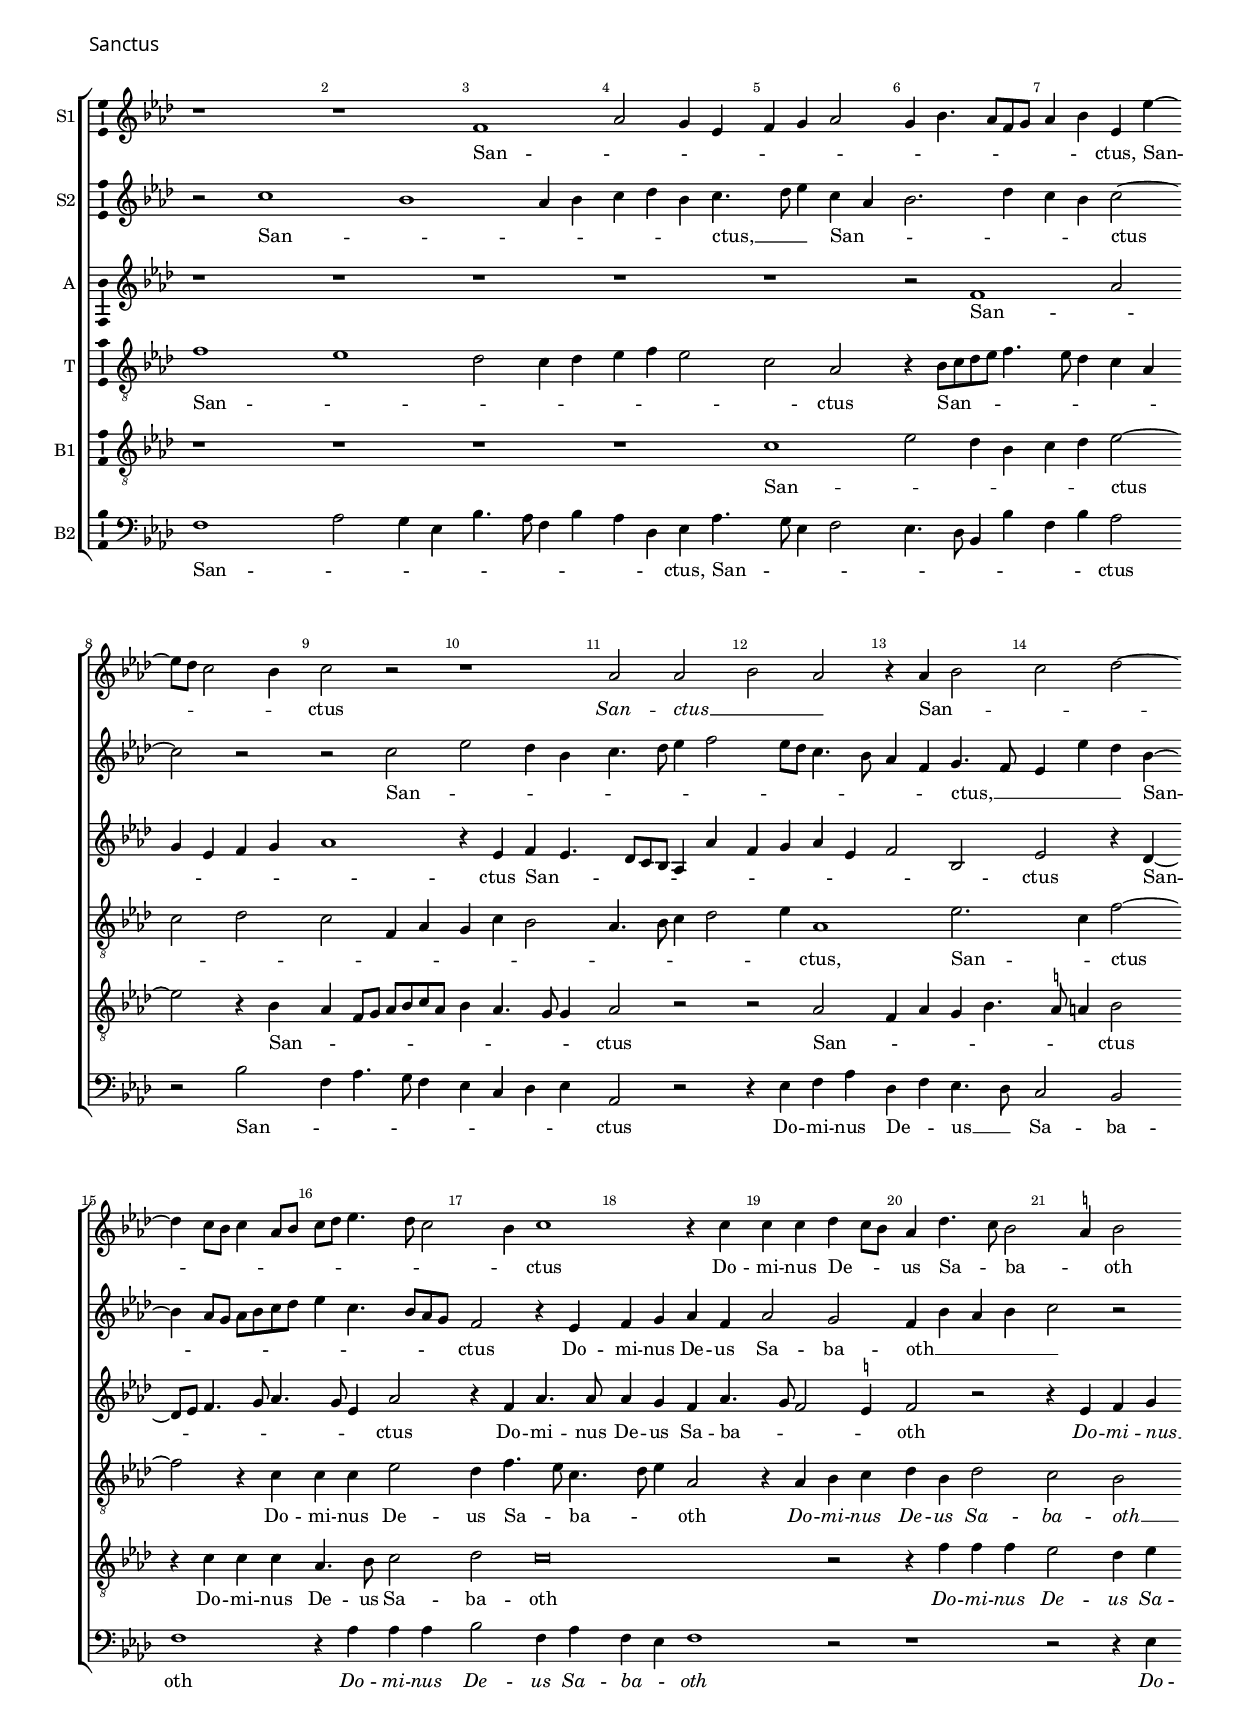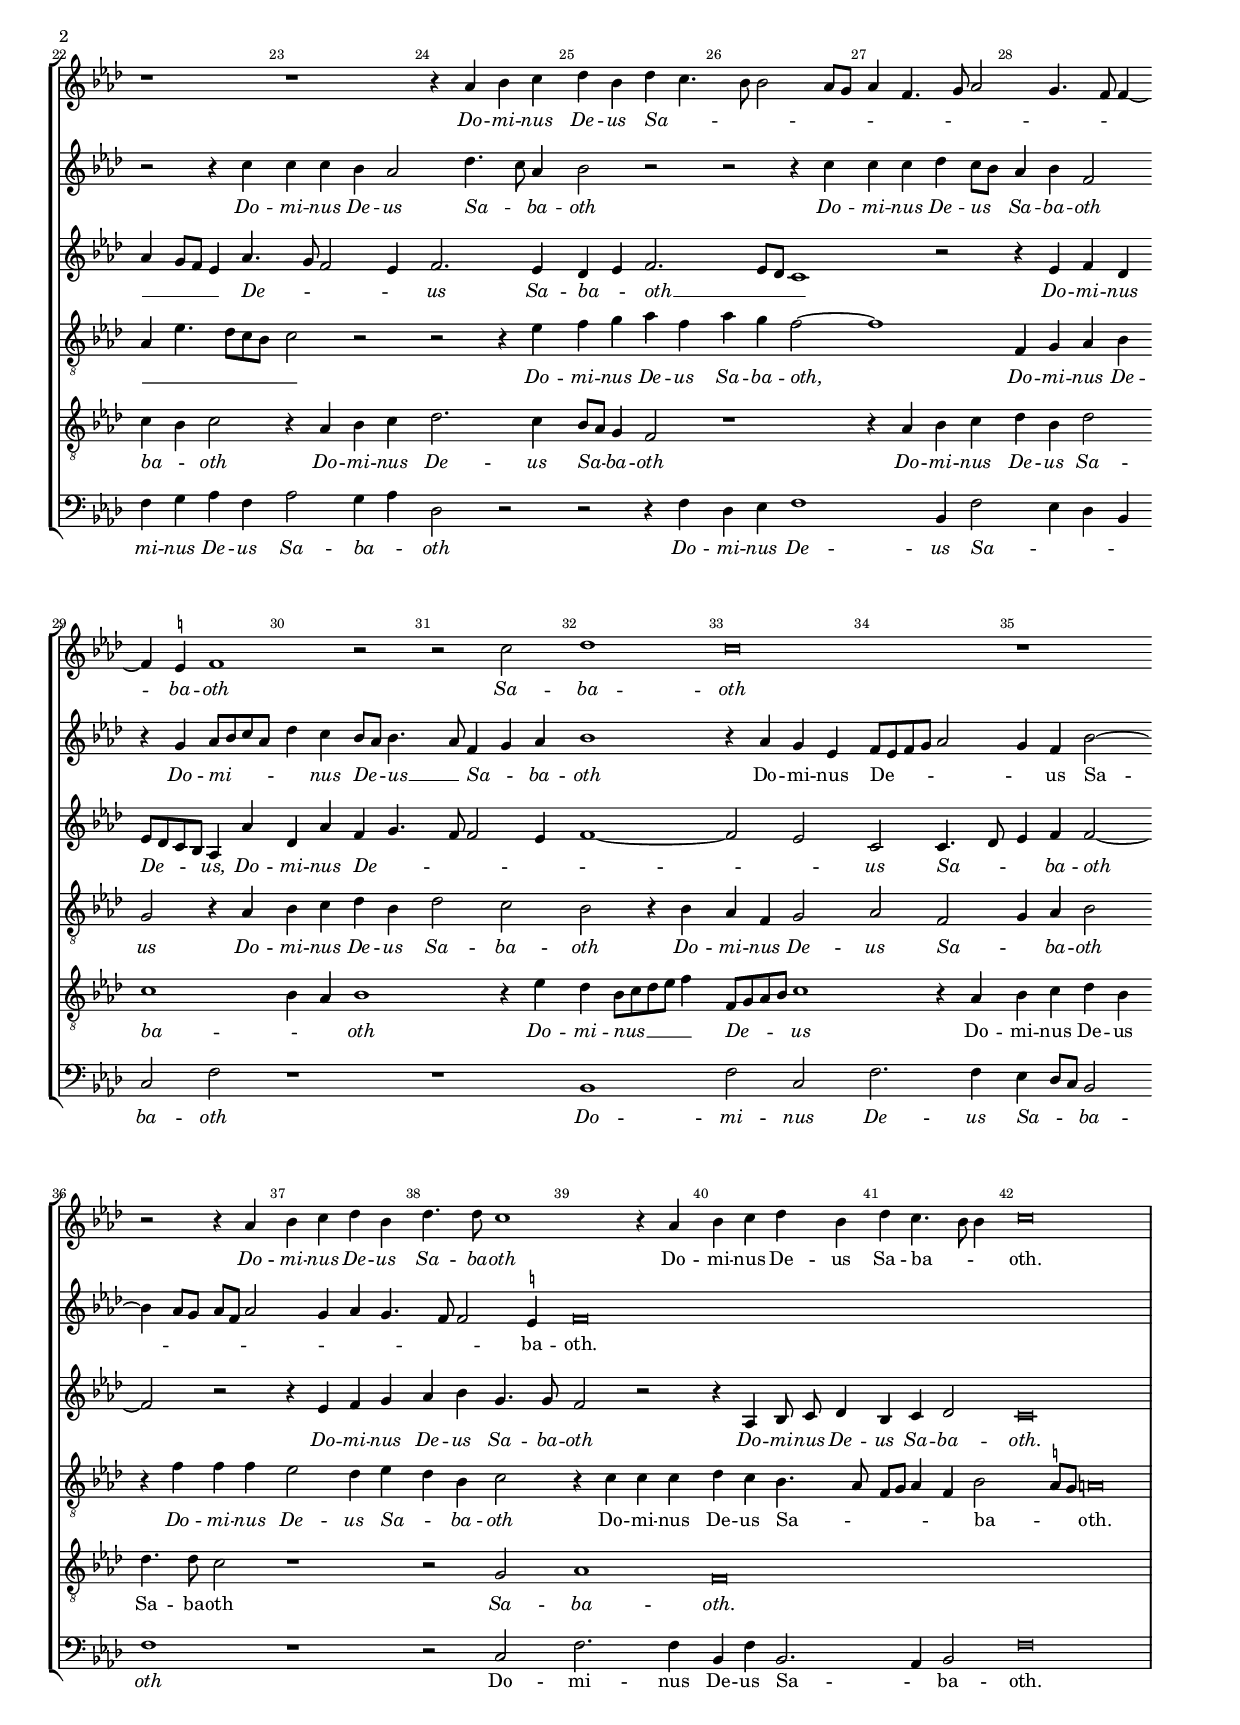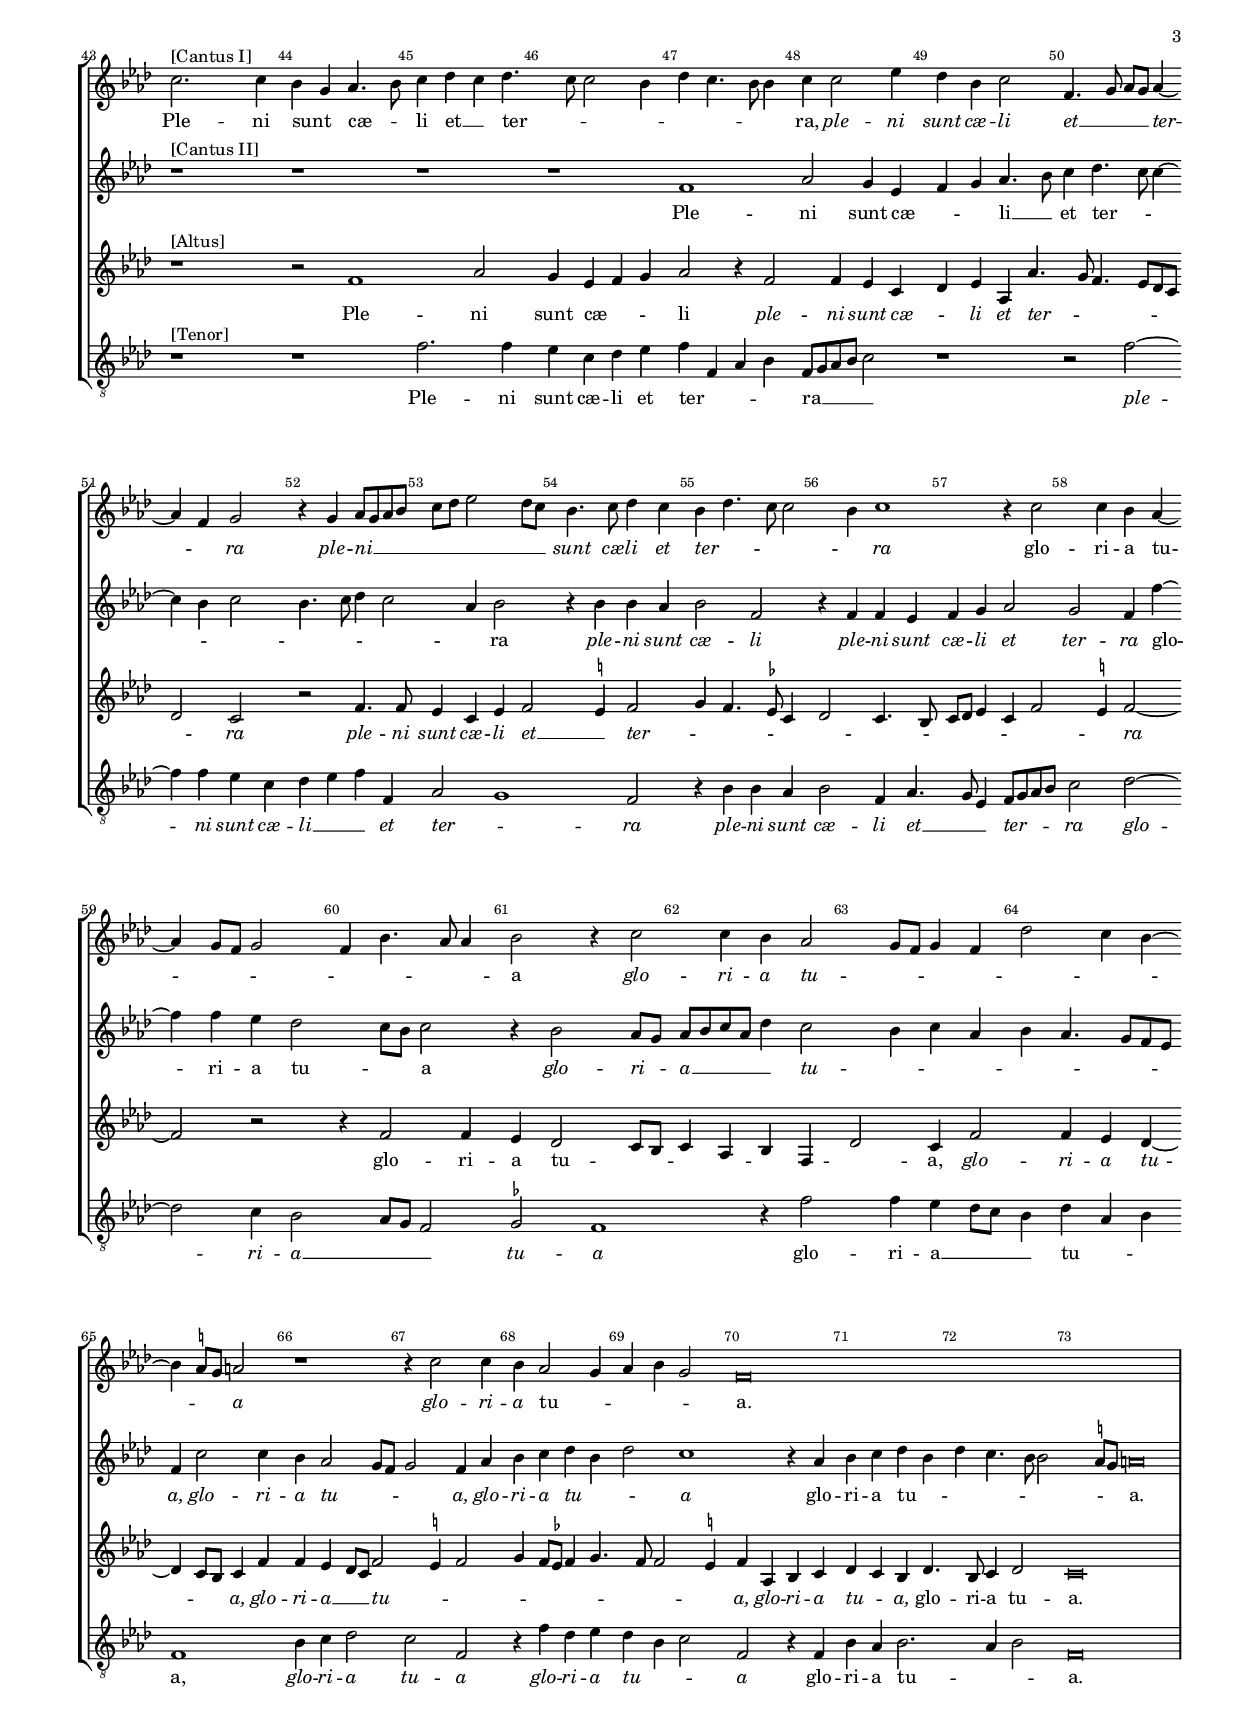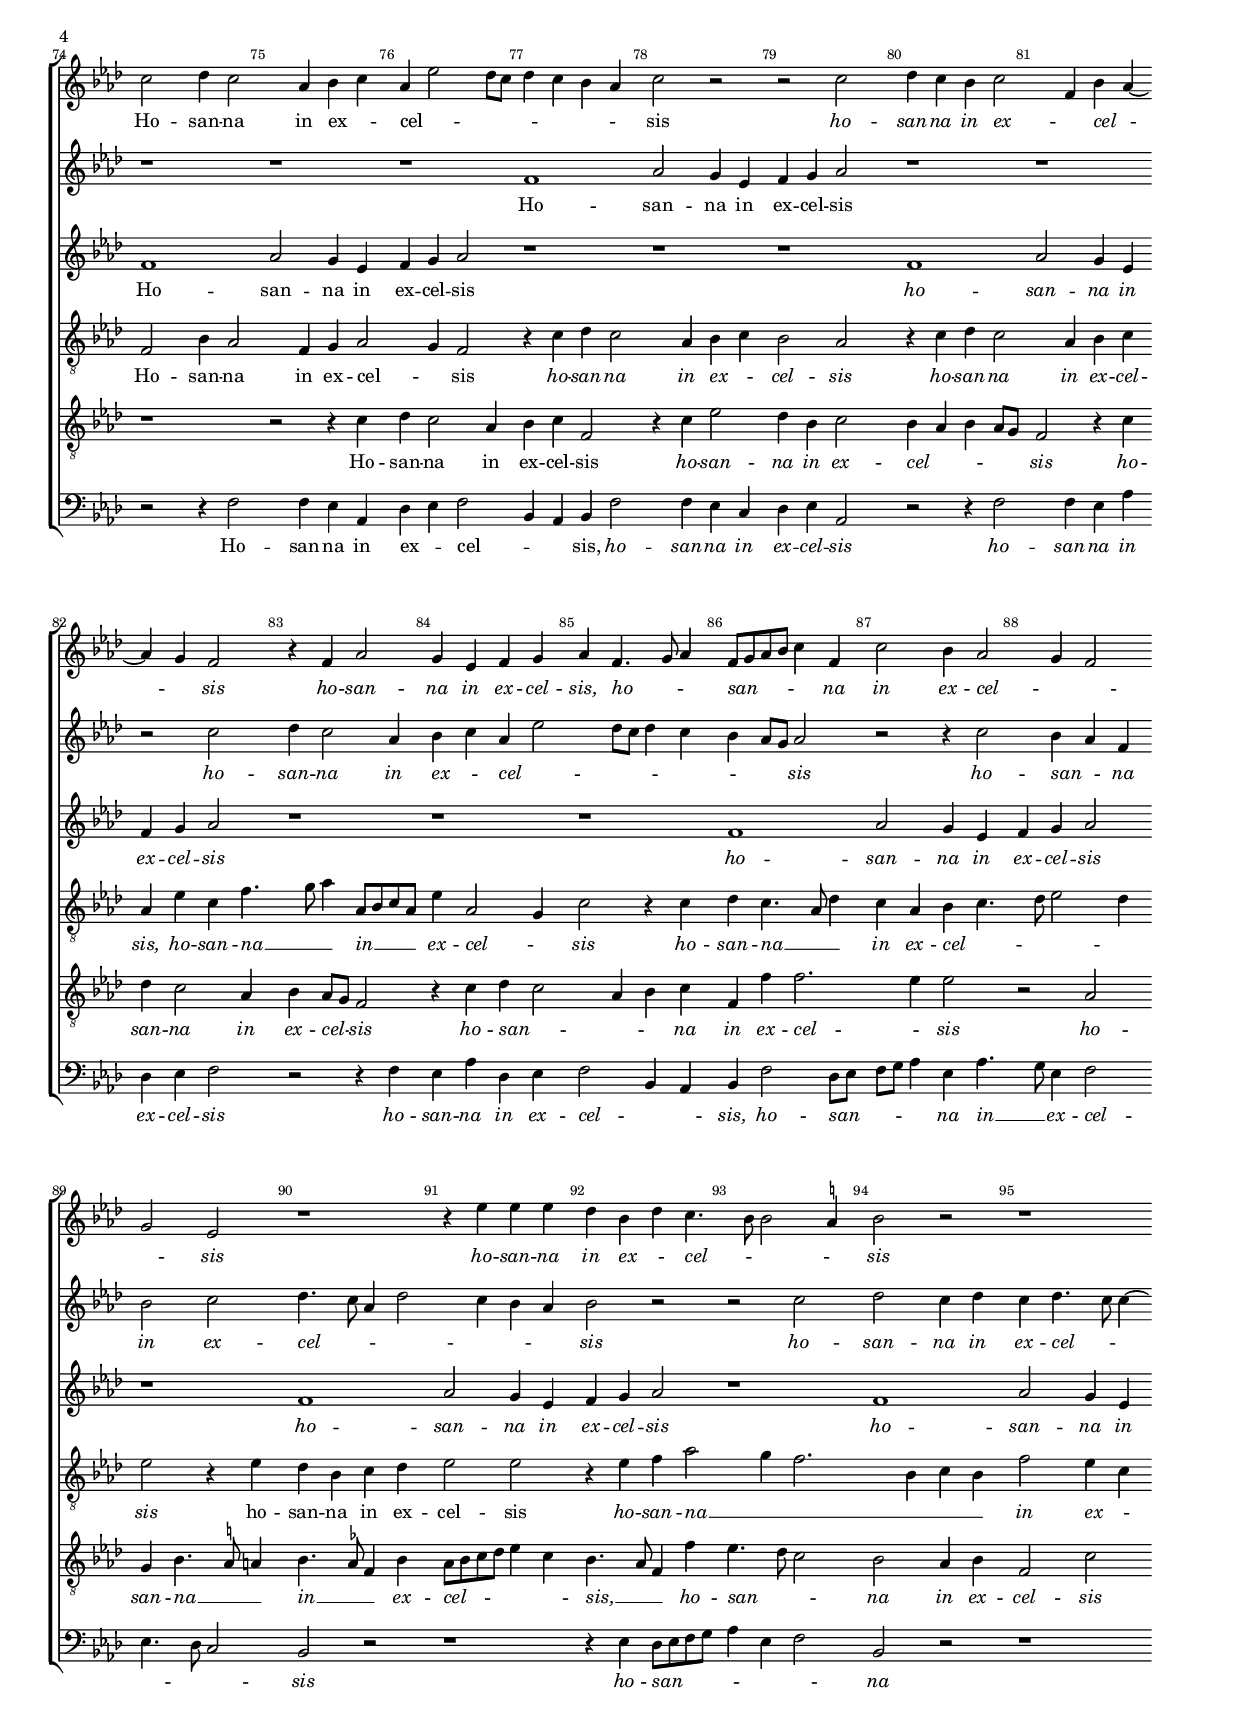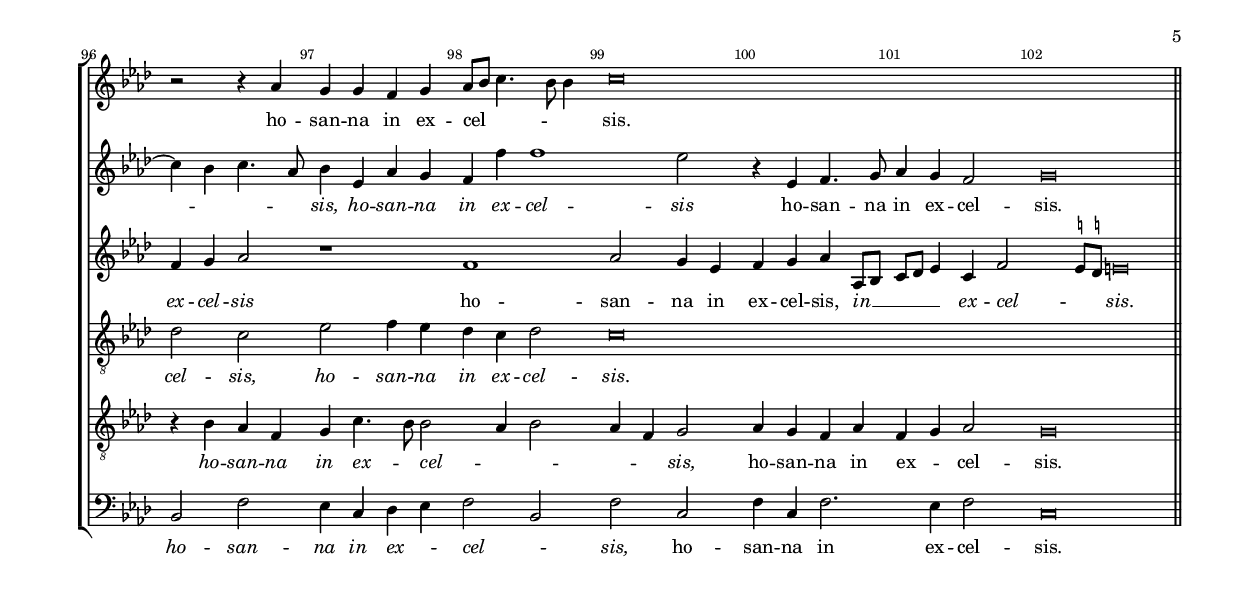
\version "2.24.2"
revision = "2"
% \pointAndClickOff

#(set-global-staff-size 15)

\paper {
	#(define fonts (make-pango-font-tree "Century Schoolbook L" "Source Sans Pro" "Luxi Mono" (/ 15 20)))
	annotate-spacing = ##f
	two-sided = ##t
	top-margin = 5\mm
	inner-margin = 15\mm
	outer-margin = 10\mm
	bottom-margin = 10\mm
	markup-system-spacing = #'( (padding . 4) )
	system-system-spacing = #'( (basic-distance . 6) (stretchability . 100) )
  	ragged-bottom = ##f
	ragged-last-bottom = ##t
	indent = 0
} 

year = #(strftime "©%Y" (localtime (current-time)))

\header {
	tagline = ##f
}

\layout {
  	ragged-right = ##f
  	ragged-last = ##f
	\context {
		\Score
      \remove "Metronome_mark_engraver"
		\override BarNumber.self-alignment-X = #CENTER
		\override BarNumber.break-visibility = #'#(#f #t #t)
		\override VerticalAxisGroup.staff-staff-spacing = #'((basic-distance . 0) (stretchability . 90))
		\override VerticalAxisGroup.remove-empty = ##t
		\override VerticalAxisGroup.remove-first = ##t		
		\override SpanBar.transparent = ##t
		\override BarLine.transparent = ##t
	}
	\context {
		\Staff
	}
	\context { 
		\Voice 
		\override NoteHead.style = #'baroque
		\consists "Horizontal_bracket_engraver"
		\consists "Ambitus_engraver"
	}
	\context {
		\Score
		proportionalNotationDuration = #(ly:make-moment 1 8)
		\override SpacingSpanner.uniform-stretching = ##t
	}
}


global = {
	\key f \major
	\omit Staff.TimeSignature
	\time 4/4
	\set Staff.midiInstrument = "drawbar organ"
	\accidentalStyle "forget"
	\set melismaBusyProperties = #'()
}

showBarLine = {
	\once \override Score.BarLine.transparent = ##f
	\once \override Score.SpanBar.transparent = ##f 
}

italicas=\override LyricText.font-shape = #'italic
rectas=\override LyricText.font-shape = #'upright
ss=\once \set suggestAccidentals = ##t
mtempo={\tempo 4 = 100}
mtempob={\tempo 4 = 50}


cantus={
	r1*4/4 |
	r1*4/4 |
	d'1 |
	f'2 e'4 c'4 |
%5
	d'4 e'4 f'2 |
	e'4 g'4. f'8 d'8 e'8 |
	f'4 g'4 c'4 c''4 ~ |\break
	c''8 bes'8 a'2 g'4 | 
	a'2 r2 |
%10
	r1*4/4 |
	f'2 f'2 |
	g'2 f'2 |
	r4 f'4 g'2 |
	a'2 bes'2 ~ |\break
%15
	bes'4 a'8 g'8 a'4 f'8 g'8 |
	a'8 bes'8 c''4. bes'8 a'2 g'4 a'1 r4 a'4 |
	a'4 a'4 bes'4 a'8 g'8 |
%20
	f'4 bes'4. a'8 g'2 \ss fis'4 g'2 |\break
	r1*4/4 |
	r1*4/4 |
	r4 f'4 g'4 a'4 | 
%25
	bes'4 g'4 bes'4 a'4. g'8 g'2 f'8 e'8 |
	f'4 d'4. e'8 f'2 e'4. d'8 d'4 ~ |
	d'4 \ss cis'4 d'1 r2 |
	r2 a'2 |
	bes'1 | 
	a'\breve |
%35
	r1*4/4 |
	r2 r4 f'4 |
	g'4 a'4 bes'4 g'4 |
	bes'4. bes'8 a'1 r4 f'4 |
%40
	g'4 a'4 bes'4 g'4 |
	bes'4 a'4. g'8 g'4 |
	a'\breve*1/2 |
	\showBarLine \bar "|"
	\break
	s4*0^\markup{"[Cantus I]"}
	a'2. a'4 |
	g'4 e'4 f'4. g'8 |
%45
	a'4 bes'4 a'4 bes'4. a'8 a'2 g'4 |
	bes'4 a'4. g'8 g'4 |
	a'4 a'2 c''4 |
	bes'4 g'4 a'2 |
%50
	d'4.  e'8 f'8 e'8 f'4 ~ | \break
	f'4 d'4 e'2 |
	r4 e'4 f'8 e'8 f'8 g'8 | 
	a'8 bes'8 c''2 bes'8 a'8 |
	%\break
	g'4. a'8 bes'4 a'4 |
%55
	g'4 bes'4. a'8 a'2 g'4 a'1 r4 a'2 a'4 g'4 f'4 ~ | \break
	f'4 e'8 d'8 e'2 |
%60
	d'4 g'4. f'8 f'4 |
	g'2 r4 a'2 a'4 g'4 f'2 e'8 d'8 e'4 d'4 |
	%\break
	bes'2 a'4 g'4 ~ | \break
%65
	g'4 \ss fis'8 e'8 fis'2 |
	r1*4/4 |
	r4 a'2 a'4 |
	g'4 f'2 e'4 |
	f'4 g'4 e'2 |
%70
	d'\breve*2/1 |
	\showBarLine \break
	a'2 bes'4 a'2 f'4 g'4 a'4 |
	f'4 c''2 bes'8 a'8 |
	bes'4 a'4 g'4 f'4 |
	a'2 r2 |
	r2 a'2 |
%80
	bes'4 a'4 g'4 a'2 d'4 g'4 f'4 ~ | \break
	f'4 e'4 d'2 |
	r4 d'4 f'2 |
	e'4 c'4 d'4 e'4 |
%85
	f'4 d'4. e'8 f'4 |
	d'8 e'8 f'8 g'8 a'4 d'4 |
	a'2 g'4 f'2 e'4 d'2 | \break
	e'2 c'2 |
%90
	r1*4/4 |
	r4 c''4 c''4 c''4 |
	bes'4 g'4 bes'4 a'4. g'8 g'2 \ss fis'4 |
	g'2 r2 |
%95
	r1*4/4 | \break
	r2 r4 f'4 |
	e'4 e'4 d'4 e'4 |
	f'8 g'8 a'4. g'8 g'4 |
	a'\breve*4/2
}

cantusdos={
	r2 a'1 g'1 f'4 g'4 |
	a'4 bes'4 g'4 a'4. bes'8 c''4 a'4 f'4 |
	g'2. bes'4 |
	a'4 g'4 a'2 ~ |
	a'2 r2 |
	r2 a'2 |
%10
	c''2 bes'4 g'4 |
	a'4. bes'8 c''4 d''2 c''8 bes'8 a'4. g'8 |
	f'4 d'4 e'4. d'8 |
	c'4 c''4 bes'4 g'4 ~ |
%15
	g'4 f'8 e'8 f'8 g'8 a'8 bes'8 |
	c''4 a'4. g'8 f'8 e'8 |
	d'2 r4 c'4 |
	d'4 e'4 f'4 d'4 |
	f'2 e'2 |
%20
	d'4 g'4 f'4 g'4 |
	a'2 r2 |
	r2 r4 a'4 |
	a'4 a'4 g'4 f'2 bes'4. a'8 f'4 |
%25
	g'2 r2 |
	r2 r4 a'4 |
	a'4 a'4 bes'4 a'8 g'8 |
	f'4 g'4 d'2 |
	r4 e'4 f'8 g'8 a'8 f'8 |
%30
	bes'4 a'4 g'8 f'8 g'4. f'8 d'4 e'4 f'4 |
	g'1 |
	r4 f'4 e'4 c'4 |
	d'8 c'8 d'8 e'8 f'2 |
%35
	e'4 d'4 g'2 ~ |
	g'4  f'8 e'8 f'8 d'8 f'2 e'4 f'4 e'4. d'8 d'2 \ss cis'4 |
	d'\breve*2/1 |
	s4*0^\markup{"[Cantus II]"}
	r1*4/4 |
	r1*4/4 |
%45
	r1*4/4 |
	r1*4/4 |
	d'1 |
	f'2 e'4 c'4 |
	d'4 e'4 f'4. g'8 |
%50
	a'4 bes'4. a'8 a'4 ~ |
	a'4 g'4 a'2 |
	g'4. a'8 bes'4 a'2 f'4 g'2 |
	r4 g'4 g'4 f'4 |
%55
	g'2 d'2 |
	r4 d'4 d'4 c'4 |
	d'4 e'4 f'2 |
	e'2 d'4 d''4 ~ |
	d''4 d''4 c''4 bes'2 a'8 g'8 a'2 |
	r4 g'2 f'8 e'8 |
	f'8 g'8 a'8 f'8 bes'4 a'2 g'4 a'4 f'4 |
	g'4 f'4. e'8 d'8 c'8 |
%65
	d'4 a'2 a'4 |
	g'4 f'2 e'8 d'8 |
	e'2 d'4 f'4 |
	g'4 a'4 bes'4 g'4 |
	bes'2 a'1 r4 f'4 |
	g'4 a'4 bes'4 g'4 |
	bes'4 a'4. g'8 g'2 \ss fis'8 e'8 \mtempob fis'\breve*1/4 |
	\mtempo
	r1*4/4 |
%75
	r1*4/4 |
	r1*4/4 |
	d'1 |
	f'2 e'4 c'4 |
	d'4 e'4 f'2 |
%80
	r1*4/4 |
	r1*4/4 |
	r2 a'2 |
	bes'4 a'2 f'4 |
	g'4 a'4 f'4 c''2 bes'8 a'8 bes'4 a'4 |
	g'4 f'8 e'8 f'2 |
	r2 r4 a'2 g'4 f'4 d'4 |
	g'2 a'2 |
%90
	bes'4. a'8 f'4 bes'2 a'4 g'4 f'4 |
	g'2 r2 |
	r2 a'2 |
	bes'2 a'4 bes'4 |
%95
	a'4 bes'4. a'8 a'4 ~ |
	a'4 g'4 a'4. f'8 |
	g'4 c'4 f'4 e'4 |
	d'4 d''4 d''1 c''2 |
%100
	r4 c'4 d'4. e'8 |
	f'4 e'4 d'2 |
	e'\breve*1/2
	\showBarLine \bar "||"
}

altus={
	r1*4/4 |
	r1*4/4 |
	r1*4/4 |
	r1*4/4 |
%5
	r1*4/4 |
	r2 d'1 f'2 |
	e'4 c'4 d'4 e'4 |
	f'1 |
%10
	r4 c'4 d'4 c'4. bes8 a8 g8 f4 f'4 |
	d'4 e'4 f'4 c'4 |
	d'2 g2 |
	c'2 r4 bes4 ~ |
%15
	bes8 c'8 d'4. e'8 f'4. e'8 c'4 f'2 |
	r4 d'4 f'4. f'8 |
	f'4 e'4 d'4 f'4. e'8 d'2 \ss cis'4 |
%20
	d'2 r2 |
	r4 c'4 d'4 e'4 |
	f'4 e'8 d'8 c'4 f'4. e'8 d'2 c'4 |
	d'2. c'4 |
%25
	bes4 c'4 d'2. c'8 bes8 a1 r2 |
	r4 c'4 d'4 bes4 |
	c'8 bes8 a8 g8 f4 f'4 |
%30
	bes4 f'4 d'4 e'4. d'8 d'2 c'4 |
	d'1 ~ |
	d'2 c'2 |
	a2 a4. bes8 |
%35
	c'4 d'4 d'2 ~ |
	d'2 r2 |
	r4 c'4 d'4 e'4 |
	f'4 g'4 e'4. e'8 |
	d'2 r2 |
%40
	\set Staff.autoBeaming = ##f
	r4 f4 g8 a8 bes4 |
	\set Staff.autoBeaming = ##t
	g4 a4 bes2 |
	a\breve*1/2 |
	s4*0^\markup{"[Altus]"}	
	r1*4/4 |
	r2 d'1 f'2 |
	e'4 c'4 d'4 e'4 |
	f'2 r4 d'2 d'4 c'4 a4 |
	bes4 c'4 f4 f'4. e'8 d'4. c'8 bes8 a8 |
	bes2 a2 |
	r2 d'4. d'8 |
	c'4 a4 c'4 d'2 \ss cis'4 d'2 |
%55
	e'4 d'4. \ss c'!8 a4 |
	bes2 a4. g8 |
	a8 bes8 c'4 a4 d'2 \ss cis'4 d'2 ~ |
	d'2 r2 |
%60
	r4 d'2 d'4 |
	c'4 bes2 a8 g8 |
	a4 f4 g4 d4 |
	bes2 a4 d'2 d'4 c'4 bes4 ~ |
%65
	bes4 a8 g8 a4 d'4 |
	d'4 c'4 bes8 a8 d'2 \ss cis'4 d'2 |
	e'4 d'8 \ss c'!8 d'4 e'4. d'8 d'2 \ss cis'4 |
%70
	d'4 f4 g4 a4 |
	bes4 a4 g4 bes4.
	g8 a4 bes2 |
	a\breve*1/2 |
	d'1 |
%75
	f'2 e'4 c'4 |
	d'4 e'4 f'2 |
	r1*4/4 |
	r1*4/4 |
	r1*4/4 |
%80
	d'1 |
	f'2 e'4 c'4 |
	d'4 e'4 f'2 |
	r1*4/4 |
	r1*4/4 |
%85
	r1*4/4 |
	d'1 |
	f'2 e'4 c'4 |
	d'4 e'4 f'2 |
	r1*4/4 |
%90
	d'1 |
	f'2 e'4 c'4 |
	d'4 e'4 f'2 |
	r1*4/4 |
	d'1 |
%95
	f'2 e'4 c'4 |
	d'4 e'4 f'2 |
	r1*4/4 |
	d'1 |
	f'2 e'4 c'4 |
%100
	d'4 e'4 f'4 f8 g8 |
	a8 bes8 c'4 a4 d'2 \ss cis'8 \ss b8 \mtempob cis'\breve*1/4
}

tenor={
	d'1 |
	c'1 |
	bes2 a4 bes4 |
	c'4 d'4 c'2 |
%5
	a2 f2 |
	r4  g8[ a8 bes8 c'8] d'4. c'8 bes4 a4 f4 |
	a2 bes2 |
	a2 d4 f4 |
%10
	e4 a4 g2 |
	f4. g8 a4 bes2 c'4 f1 c'2. a4 d'2 ~ |
%15
	d'2 r4 a4 |
	a4 a4 c'2 |
	bes4 d'4. c'8 a4. bes8 c'4 f2 |
	r4 f4 g4 a4 |
%20
	bes4 g4 bes2 |
	a2 g2 |
	f4 c'4. bes8 a8 g8 |
	a2 r2 |
	r2 r4 c'4 |
%25
	d'4 e'4 f'4 d'4 |
	f'4 e'4 d'2 ~ |
	d'1 |
	d4 e4 f4 g4 |
	e2 r4 f4 |
%30
	g4 a4 bes4 g4 |
	bes2 a2 |
	g2 r4 g4 |
	f4 d4 e2 |
	f2 d2 |
%35
	e4 f4 g2 |
	r4 d'4 d'4 d'4 |
	c'2 bes4 c'4 |
	bes4 g4 a2 |
	r4 a4 a4 a4 |
%40
	bes4 a4 g4. f8 |
	d8 e8 f4 d4 g2 \ss fis8 e8 \mtempob fis\breve*1/4 |
	\mtempo
	s4*0^\markup{"[Tenor]"}
	r1*4/4 |
	r1*4/4 |
%45
	d'2. d'4 |
	c'4 a4 bes4 c'4 |
	d'4 d4 f4 g4 |
	d8 e8 f8 g8 a2 |
	r1*4/4 |
%50
	r2 d'2 ~ |
	d'4 d'4 c'4 a4 |
	bes4 c'4 d'4 d4 |
	f2 e1 d2 |
%55
	r4 g4 g4 f4 |
	g2 d4 f4. e8 c4 d8 e8 f8 g8 |
	a2 bes2 ~ |
	bes2 a4 g2 f8 e8 d2 |
	\ss ees2 d1 r4 d'2 d'4 c'4 bes8 a8 |
	g4 bes4 f4 g4 |
%65
	d1 |
	g4 a4 bes2 |
	a2 d2 |
	r4 d'4 bes4 c'4 |
	bes4 g4 a2 |
%70
	d2 r4 d4 |
	g4 f4 g2. f4 g2 |
	d\breve*1/2 |
	d2 g4 f2 d4 e4 f2 e4 d2 |
	r4 a4 bes4 a2 f4 g4 a4 |
	g2 f2 |
%80
	r4 a4 bes4 a2 f4 g4 a4 |
	f4 c'4 a4 d'4. e'8 f'4 f8 g8 a8 f8 |
	c'4 f2 e4 |
%85
	a2 r4 a4 |
	bes4 a4. f8 bes4 |
	a4 f4 g4 a4. bes8 c'2 bes4 |
	c'2 r4 c'4 |
%90
	bes4 g4 a4 bes4 |
	c'2 c'2 |
	r4 c'4 d'4 f'2 e'4 d'2. g4 a4 g4 |
%95
	d'2 c'4 a4 |
	bes2 a2 |
	c'2 d'4 c'4 |
	bes4 a4 bes2 |
	a\breve*4/2 
}

bassus={
	r1*4/4 |
	r1*4/4 |
	r1*4/4 |
	r1*4/4 |
%5
	a1 |
	c'2 bes4 g4 |
	a4 bes4 c'2 ~ |
	c'2 r4 g4 |
	f4 d8 e8 f8 g8 a8 f8 |
%10
	g4 f4. e8 e4 |
	f2 r2 |
	r2 f2 |
	d4 f4 e4 g4. \ss fis8 fis4 g2 |
%15
	r4 a4 a4 a4 |
	f4. g8 a2 |
	bes2 a\breve r2 |
%20
	r4 d'4 d'4 d'4 |
	c'2 bes4 c'4 |
	a4 g4 a2 |
	r4 f4 g4 a4 |
	bes2. a4 |
%25
	g8 f8 e4 d2 |
	r1*4/4 |
	r4 f4 g4 a4 |
	bes4 g4 bes2 |
	a1 |
%30
	g4 f4 g1 r4 c'4 |
	bes4  g8[ a8 bes8 c'8] d'4 |
	d8 e8 f8 g8 a1 r4 f4 |
%35
	g4 a4 bes4 g4 |
	bes4. bes8 a2 |
	r1*4/4 |
	r2 e2 |
	f1 |
%40
	d\breve*3/2 |
	r1*4/4 |
	r1*4/4 |
%45
	r1*4/4 |
	r1*4/4 |
	r1*4/4 |
	r1*4/4 |
	r1*4/4 |
%50
	r1*4/4 |
	r1*4/4 |
	r1*4/4 |
	r1*4/4 |
	r1*4/4 |
%55
	r1*4/4 |
	r1*4/4 |
	r1*4/4 |
	r1*4/4 |
	r1*4/4 |
%60
	r1*4/4 |
	r1*4/4 |
	r1*4/4 |
	r1*4/4 |
	r1*4/4 |
%65
	r1*4/4 |
	r1*4/4 |
	r1*4/4 |
	r1*4/4 |
	r1*4/4 |
%70
	r1*4/4 |
	r1*4/4 |
	r1*4/4 |
	r1*4/4 |
	r1*4/4 |
%75
	r2 r4 a4 |
	bes4 a2 f4 |
	g4 a4 d2 |
	r4 a4 c'2 |
	bes4 g4 a2 |
%80
	g4 f4 g4 f8 e8 |
	d2 r4 a4 |
	bes4 a2 f4 |
	g4 f8 e8 d2 |
	r4 a4 bes4 a2 f4 g4 a4 |
	d4 d'4 d'2. c'4 c'2 |
	r2 f2 |
	e4 g4. \ss fis8 fis4 |
%90
	g4. \ss f!8 d4 g4 |
	f8 g8 a8 bes8 c'4 a4 |
	g4. f8 d4 d'4 |
	c'4. bes8 a2 |
	g2 f4 g4 |
%95
	d2 a2 |
	r4 g4 f4 d4 |
	e4 a4. g8 g2 f4 g2 |
	f4 d4 e2 |
%100
	f4 e4 d4 f4 |
	d4 e4 f2 |
	e\breve*1/2
}

bassusdos={
	d1 |
	f2 e4 c4 |
	g4. f8 d4 g4 |
	f4 bes,4 c4 f4. e8 c4 d2 |
	c4. bes,8 g,4 g4 |
	d4 g4 f2 |
	r2 g2 |
	d4 f4. e8 d4 |
%10
	c4 a,4 bes,4 c4 |
	f,2 r2 |
	r4 c4 d4 f4 |
	bes,4 d4 c4. bes,8 |
	a,2 g,2 |
%15
	d1 |
	r4 f4 f4 f4 |
	g2 d4 f4 |
	d4 c4 d1 r2 |
%20
	r1*4/4 |
	r2 r4 c4 |
	d4 e4 f4 d4 |
	f2 e4 f4 |
	bes,2 r2 |
%25
	r2 r4 d4 |
	bes,4 c4 d1 g,4 d2 c4 bes,4 g,4 |
	a,2 d2 |
%30
	r1*4/4 |
	r1*4/4 |
	g,1 |
	d2 a,2 |
	d2. d4 |
%35
	c4 bes,8 a,8 g,2 |
	d1 |
	r1*4/4 |
	r2 a,2 |
	d2. d4 |
%40
	g,4 d4 g,2. f,4 g,2 |
	d\breve*1/2 |
	r1*4/4 |
	r1*4/4 |
%45
	r1*4/4 |
	r1*4/4 |
	r1*4/4 |
	r1*4/4 |
	r1*4/4 |
%50
	r1*4/4 |
	r1*4/4 |
	r1*4/4 |
	r1*4/4 |
	r1*4/4 |
%55
	r1*4/4 |
	r1*4/4 |
	r1*4/4 |
	r1*4/4 |
	r1*4/4 |
%60
	r1*4/4 |
	r1*4/4 |
	r1*4/4 |
	r1*4/4 |
	r1*4/4 |
%65
	r1*4/4 |
	r1*4/4 |
	r1*4/4 |
	r1*4/4 |
	r1*4/4 |
%70
	r1*4/4 |
	r1*4/4 |
	r1*4/4 |
	r1*4/4 |
	r2 r4 d2 d4 c4 f,4 |
	bes,4 c4 d2 |
	g,4 f,4 g,4 d2 d4 c4 a,4 |
	bes,4 c4 f,2 |
%80
	r2 r4 d2 d4 c4 f4 |
	bes,4 c4 d2 |
	r2 r4 d4 |
	c4 f4 bes,4 c4 |
%85
	d2 g,4 f,4 |
	g,4 d2 bes,8 c8 |
	d8 e8 f4 c4 f4. e8 c4 d2 |
	c4. bes,8 a,2 |
%90
	g,2 r2 |
	r1*4/4 |
	r4 c4 bes,8 c8 d8 e8 |
	f4 c4 d2 |
	g,2 r2 |
%95
	r1*4/4 |
	g,2 d2 |
	c4 a,4 bes,4 c4 |
	d2 g,2 |
	d2 a,2 |
%100
	d4 a,4 d2. c4 d2 |
	a,\breve*1/2
}

textocantus=\lyricmode{
San -- _ _ _ _ _ _ _ _ _ _ _ _ _ ctus,
San -- _ _ _ _ ctus
\italicas
San -- ctus __ _ _
\rectas
San -- _ _ _ _ _ _ _ _ _ _ _ _ _ _ _ ctus
Do -- mi -- nus De -- _ _ us Sa -- _ ba -- _ oth
\italicas
Do -- mi -- nus De -- us Sa -- _ _ _ _ _ _ _ _ _ _ _ _ _ ba -- oth
Sa -- ba -- oth
Do -- mi -- nus De -- us Sa -- ba -- oth
\rectas
Do -- mi -- nus De -- us Sa -- ba -- _ _ oth.
Ple -- ni sunt _ cæ -- _ li et __ _ ter -- _ _ _ _ _ _ _ ra,
\italicas
ple -- ni sunt cæ -- li et __ _ _ _ ter -- _ _ ra
ple -- ni __ _ _ _ _ _ _ _ _ sunt
cæ -- li et ter -- _ _ _ _ ra
\rectas
glo -- ri -- a tu -- _ _ _ _ _ _ _ _ a
\italicas
glo -- ri -- a tu -- _ _ _ _ _ _ _ _ _ _ a
glo -- ri -- a
\rectas
tu -- _ _ _ _ a.
Ho -- san -- na in ex -- _ cel -- _ _ _ _ _ _ _ sis
\italicas
ho -- san -- na in ex -- _ cel -- _ _ _ sis
ho -- san -- na in ex -- cel -- sis,
ho -- _ _ san -- _ _ _ _ na in ex -- cel -- _ _ _ sis
ho -- san -- na in ex -- _ cel -- _ _ _ sis
\rectas
ho -- san -- na in ex -- cel -- _ _ _ _ sis. _ _ _ 
}

textocantusdos=\lyricmode{
San -- _ _ _ _ _ _ ctus, __ _ _
San -- _ _ _ _ _ ctus _
San -- _ _ _ _ _ _ _ _ _ _ _ _ _ ctus, __ _ _ _ _ 
San -- _ _ _ _ _ _ _ _ _ _ _ _ ctus
Do -- mi -- nus De -- us Sa -- ba -- oth __ _ _ _ _ 
\italicas
Do -- mi -- nus De -- us Sa -- _ ba -- oth
Do -- mi -- nus De -- us _ Sa -- ba -- oth
Do -- mi -- _ _ _ _ nus De -- _ us __ _ Sa -- _ ba -- oth
\rectas
Do -- mi -- nus De -- _ _ _ _ _ us Sa -- _ _ _ _ _ _ _ _ _ _ _ ba -- oth. 
Ple -- ni sunt cæ -- _ _ li __ _ et ter -- _ _ _ _ _ _ _ _ _ _ ra
\italicas
ple -- ni sunt cæ -- li
ple -- ni sunt cæ -- li et ter -- ra 
\rectas
glo -- _ ri -- a tu -- _ _ a
\italicas
glo -- ri -- _ a __ _ _ _ _ tu -- _ _ _ _ _ _ _ _ a,
glo -- ri -- a tu -- _ _ _ a,
glo -- ri -- a tu -- _ _ a
\rectas
glo -- ri -- a tu -- _ _ _ _ _ _ _ a.
Ho -- san -- na in ex -- cel -- sis
\italicas
ho -- san -- na in ex -- _ cel -- _ _ _ _ _ _ _ _ sis
ho -- san -- _ na in ex -- cel -- _ _ _ _ _ _ sis
ho -- san -- na in ex -- cel -- _ _ _ _ _ _ sis,
ho -- san -- na in ex -- cel -- sis
\rectas
ho -- san -- na in ex -- cel -- sis.
}

textoaltus=\lyricmode{
San -- _ _ _ _ _ _ ctus
San -- _ _ _ _ _ _ _ _ _ _ _ _ ctus
San -- _ _ _ _ _ _ _ ctus
Do -- mi -- nus De -- us Sa -- ba -- _ _ _ oth
\italicas
Do -- mi -- nus __ _ _ _ _ De -- _ _ _ us Sa -- ba -- _ oth __ _ _ _ 
Do -- mi -- nus De -- _ _ _ us,
Do -- mi -- nus De -- _ _ _ _ _ _ _ us Sa -- _ _ ba -- oth _
Do -- mi -- nus De -- us Sa -- ba -- oth
\italicas
Do -- mi -- nus De -- us Sa -- ba -- oth.
\rectas
Ple -- ni sunt cæ -- _ _ li
\italicas
ple -- ni sunt cæ -- _ li et ter -- _ _ _ _ _ _ ra
ple -- ni sunt cæ -- li et __ _ ter -- _ _ _ _ _ _ _ _ _ _ _ _ _ ra _
\rectas
glo -- ri -- a tu -- _ _ _ _ _ _ _ a,
\italicas
glo -- ri -- a tu -- _ _ _ a,
glo -- ri -- a __ _ _ tu -- _ _ _ _ _ _ _ _ _ _ a,
glo -- ri -- a tu -- _ a,
\rectas
glo -- ri -- a tu -- a.
Ho -- san -- na in ex -- cel -- sis
\italicas
ho -- san -- na in ex -- cel -- sis
ho -- san -- na in ex -- cel -- sis
ho -- san -- na in ex -- cel -- sis
ho -- san -- na in ex -- cel -- sis
\rectas
ho -- san -- na in ex -- cel -- sis,
\italicas
in __ _ _ _ _ ex -- cel -- _ _ sis.
}

textotenor=\lyricmode{
San -- _ _ _ _ _ _ _ _ ctus
San -- _ _ _ _ _ _ _ _ _ _ _ _ _ _ _ _ _ _ _ _ _ ctus,
San -- _ ctus _
Do -- mi -- nus De -- us Sa -- _ ba -- _ _ oth
\italicas
Do -- mi -- nus De -- us Sa -- ba -- oth __ _ _ _ _ _ _ 
Do -- mi -- nus De -- us Sa -- ba -- oth, _ 
Do -- mi -- nus De -- us
Do -- mi -- nus De -- us Sa -- ba -- oth
Do -- mi -- nus De -- us Sa -- _ ba -- oth
Do -- mi -- nus De -- us Sa -- _ ba -- oth
\rectas
Do -- mi -- nus De -- us Sa -- _ _ _ _ _ ba -- _ _ oth.
Ple -- ni sunt cæ -- li et ter -- _ _ _ ra __ _ _ _ _ 
\italicas
ple -- _ ni sunt cæ -- li __ _ _ et ter -- _ ra
ple -- ni sunt cæ -- li et __ _ _ ter -- _ _ _ ra glo -- _ ri -- a __ _ _ _ tu -- a
\rectas
glo -- ri -- a __ _ _ _ tu -- _ _ a,
\italicas
glo -- ri -- a tu -- a
glo -- ri -- a tu -- _ _ a
\rectas
glo -- ri -- a tu -- _ _ a.
Ho -- san -- na in ex -- cel -- _ sis
\italicas
ho -- san -- na in ex -- _ cel -- sis
ho -- san -- na in ex -- cel -- sis,
ho -- san -- na __ _ _ in __ _ _ _ ex -- cel -- _ sis
ho -- san -- na __ _ _ in ex -- cel -- _ _ _ _ sis
\rectas
ho -- san -- na in ex -- cel -- sis
\italicas
ho -- san -- na __ _ _ _ _ _ in ex -- _ cel -- sis,
ho -- san -- na in ex -- cel -- sis.
}

textobassus=\lyricmode{
San -- _ _ _ _ _ ctus _
San -- _ _ _ _ _ _ _ _ _ _ _ ctus
San -- _ _ _ _ _ _ ctus
Do -- mi -- nus De -- us Sa -- ba -- oth
\italicas
Do -- mi -- nus De -- us Sa -- ba -- _ oth
Do -- mi -- nus De -- us Sa -- _ ba -- oth
Do -- mi -- nus De -- us Sa -- ba -- _ _ oth
Do -- mi -- nus __ _ _ _ _ De -- _ _ _ us
\rectas
Do -- mi -- nus De -- us Sa -- ba -- oth
\italicas
Sa -- ba -- oth.
\rectas
Ho -- san -- na in ex -- cel -- sis
\italicas
ho -- san -- na in ex -- cel -- _ _ _ _ sis
ho -- san -- na in ex -- cel -- _ sis
ho -- san -- _ _ _ na in ex -- cel -- _ sis
ho -- san -- na __ _ _ in __ _ _ ex -- cel -- _ _ _ _ _ sis, __ _ _ 
ho -- san -- _ _ na in ex -- cel -- sis
ho -- san -- na in ex -- _ cel -- _ _ _ _ sis,
\rectas
ho -- san -- na in ex -- _ cel -- sis.
}

textobassusdos=\lyricmode{
San -- _ _ _ _ _ _ _ _ _ ctus,
San -- _ _ _ _ _ _ _ _ _ ctus
San -- _ _ _ _ _ _ _ _ ctus
Do -- mi -- nus De -- _ us __ _ Sa -- ba -- oth
\italicas
Do -- mi -- nus De -- us Sa -- ba -- _ oth
Do -- mi -- nus De -- us Sa -- ba -- _ oth
Do -- mi -- nus De -- us Sa -- _ _ _ ba -- oth
Do -- mi -- nus De -- us Sa -- _ _ ba -- oth
\rectas
Do -- mi -- nus De -- us Sa -- _ ba -- oth.
Ho -- san -- na in ex -- _ cel -- _ _ sis,
\italicas
ho -- san -- na in ex -- cel -- sis
ho -- san -- na in ex -- cel -- sis
ho -- san -- na in ex -- cel -- _ _ sis,
ho -- san -- _ _ _ _ na in __ _ ex -- cel -- _ _ _ sis
ho -- san -- _ _ _ _ _ _ na
ho -- san -- na in ex -- _ cel -- _ sis,
\rectas
ho -- san -- na in ex -- cel -- sis.
}



\score {
  \header {
    piece = \markup \larger \sans { Sanctus }
  }
  
  \transpose f as {
  <<

    \new StaffGroup
    <<
      \new Staff
      <<
        \set Staff.instrumentName = "S1"
        \context Staff <<
          \context Voice = "sopranoA" {  \global \cantus }
          \new Lyrics \lyricsto "sopranoA" { \textocantus }
        >>
      >>
      
      \new Staff
      <<
        \set Staff.instrumentName = "S2"
        \context Staff <<
          \context Voice = "sopranoB" {  \global \cantusdos }
          \new Lyrics \lyricsto "sopranoB" { \textocantusdos }
        >>
      >>
      
      \new Staff
      <<
        \set Staff.instrumentName = "A"
        \context Staff <<
          \context Voice = "alto" { \global \altus }
          \new Lyrics \lyricsto "alto" { \textoaltus }
        >>
      >>
      
      \new Staff
      <<
        \set Staff.instrumentName = "T"
        \context Staff <<
          \context Voice = "tenorA" { \global \clef "treble_8" \tenor }
          \new Lyrics \lyricsto "tenorA" { \textotenor }
        >>
      >>
      
      \new Staff
      <<
        \set Staff.instrumentName = "B1"
        \context Staff <<
          \context Voice = "tenorB" { \global \clef "treble_8" \bassus }
          \new Lyrics \lyricsto "tenorB" { \textobassus }
        >>
      >>
      
      \new Staff
      <<
        \set Staff.instrumentName = "B2"
        \context Staff <<
          \context Voice = "bass" { \global \clef "bass" \bassusdos }
          \new Lyrics \lyricsto "bass" { \textobassusdos }
        >>
      >>

    >>

  >>
  }
  \layout {}
%  \midi {\tempo 2 = 100 }
}

